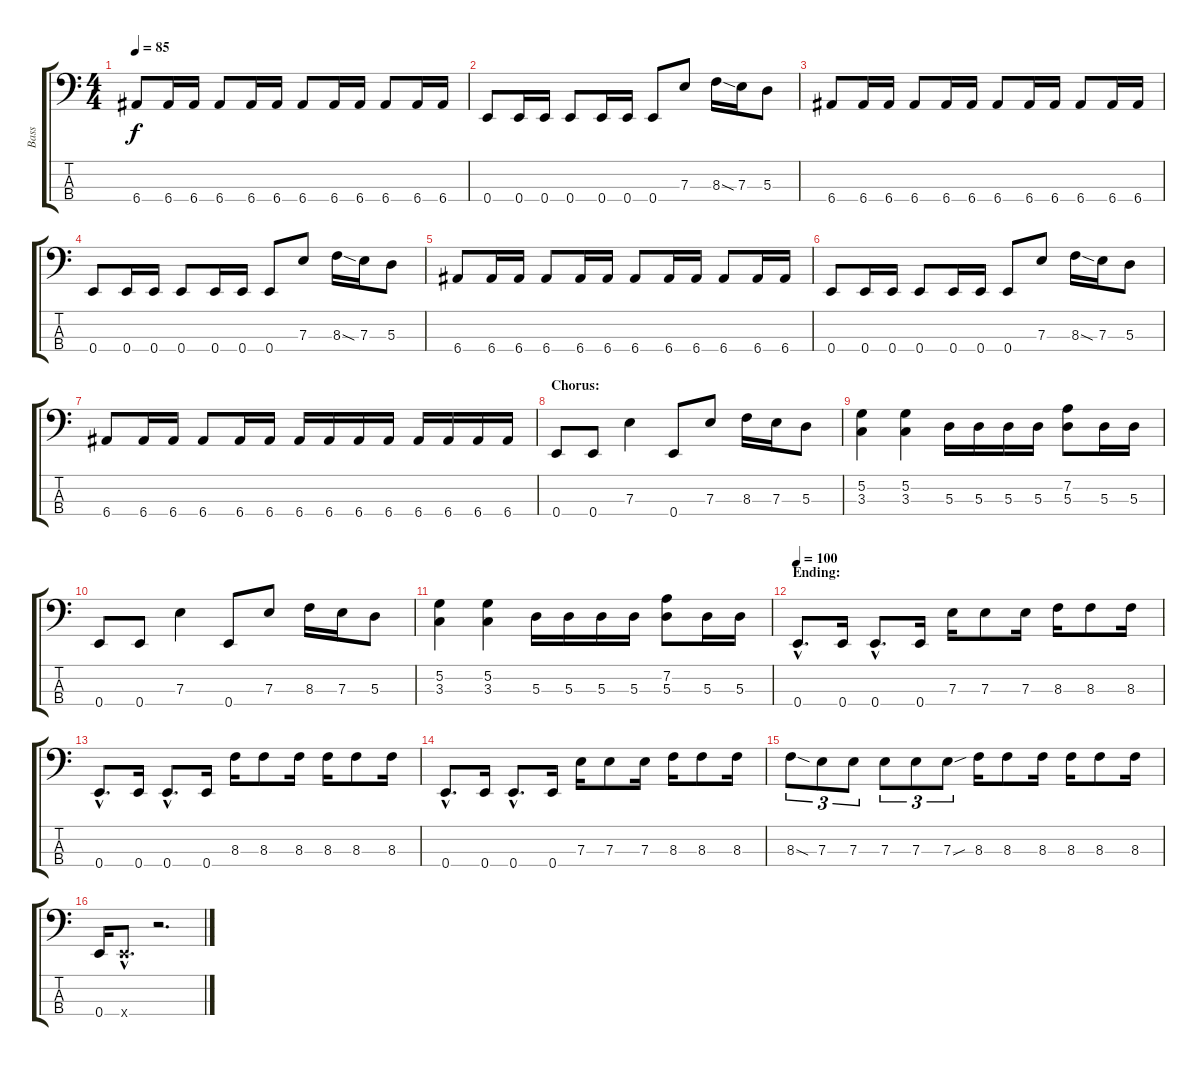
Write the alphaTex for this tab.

\track ("Bass" "Bass") {instrument electricbasspick}
\staff {score tabs}
\tuning (G2 D2 A1 E1) {hide}
\ts (4 4)
\tempo 85
\clef f4
\ks c
6.4.8{dy f} 6.4.16 6.4.16 6.4.8 6.4.16 6.4.16 6.4.8 6.4.16 6.4.16 6.4.8 6.4.16 6.4.16 |
0.4.8 0.4.16 0.4.16 0.4.8 0.4.16 0.4.16 0.4.8 7.3.8 8.3{sod}.16 7.3.16 5.3.8 |
6.4.8 6.4.16 6.4.16 6.4.8 6.4.16 6.4.16 6.4.8 6.4.16 6.4.16 6.4.8 6.4.16 6.4.16 |
0.4.8 0.4.16 0.4.16 0.4.8 0.4.16 0.4.16 0.4.8 7.3.8 8.3{sod}.16 7.3.16 5.3.8 |
6.4.8 6.4.16 6.4.16 6.4.8 6.4.16 6.4.16 6.4.8 6.4.16 6.4.16 6.4.8 6.4.16 6.4.16 |
0.4.8 0.4.16 0.4.16 0.4.8 0.4.16 0.4.16 0.4.8 7.3.8 8.3{sod}.16 7.3.16 5.3.8 |
6.4.8 6.4.16 6.4.16 6.4.8 6.4.16 6.4.16 6.4.16 6.4.16 6.4.16 6.4.16 6.4.16 6.4.16 6.4.16 6.4.16 |
\section ("" "Chorus:")
0.4.8 0.4.8 7.3.4 0.4.8 7.3.8 8.3.16 7.3.16 5.3.8 |
(5.2 3.3).4 (5.2 3.3).4 5.3.16 5.3.16 5.3.16 5.3.16 (7.2 5.3).8 5.3.16 5.3.16 |
0.4.8 0.4.8 7.3.4 0.4.8 7.3.8 8.3.16 7.3.16 5.3.8 |
(5.2 3.3).4 (5.2 3.3).4 5.3.16 5.3.16 5.3.16 5.3.16 (7.2 5.3).8 5.3.16 5.3.16 |
\section ("" "Ending:")
\tempo 100
0.4{hac}.8{d} 0.4.16 0.4{hac}.8{d} 0.4.16 7.3.16 7.3.8 7.3.16 8.3.16 8.3.8 8.3.16 |
0.4{hac}.8{d} 0.4.16 0.4{hac}.8{d} 0.4.16 8.3.16 8.3.8 8.3.16 8.3.16 8.3.8 8.3.16 |
0.4{hac}.8{d} 0.4.16 0.4{hac}.8{d} 0.4.16 7.3.16 7.3.8 7.3.16 8.3.16 8.3.8 8.3.16 |
8.3{sod}.8{tu (3 2)} 7.3.8{tu (3 2)} 7.3.8{tu (3 2)} 7.3.8{tu (3 2)} 7.3.8{tu (3 2)} 7.3{sou}.8{tu (3 2)} 8.3.16 8.3.8 8.3.16 8.3.16 8.3.8 8.3.16 |
0.4.16 0.4{hac x}.8{d} r.2{d}
